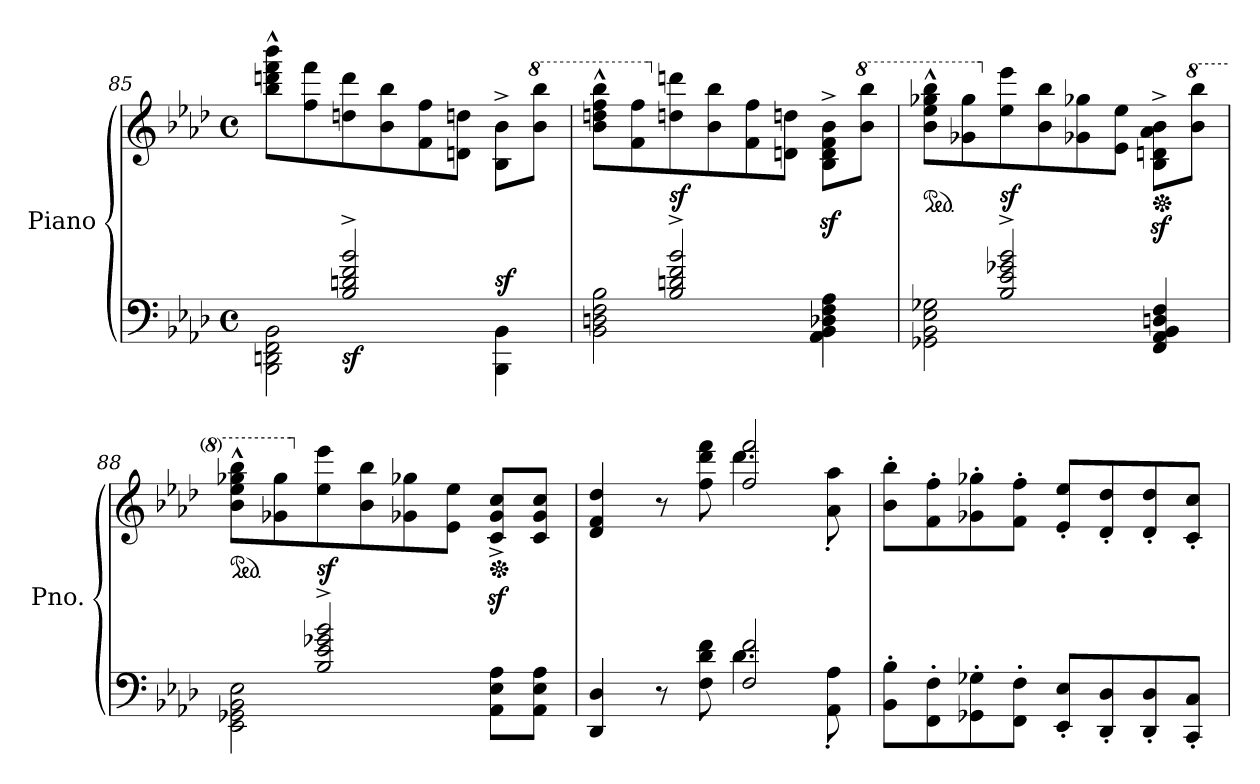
**kern	**kern	**dynam
*part1	*part1	*part1
*staff2	*staff1	*staff1/2
*I"Piano	*	*
*I'Pno.	*	*
*clefF4	*clefG2	*
*k[b-e-a-d-]	*k[b-e-a-d-]	*
*M4/4	*M4/4	*
*met(c)	*met(c)	*
=85	=85	=85
*^	*	*
4reyy	2BBB-\ 2DDn\ 2FF\ 2BB-\	8bb-\^^ 8dddn\^^ 8fff\^^ 8bbb-\^^L	.
.	.	8ff\ 8fff\	.
!	!	!	!LO:DY:b=2
2B-/^ 2dn/^ 2f/^ 2b-/^	.	8ddn\ 8ddd\	sf
.	.	8b-\ 8bb-\	.
.	2ryy	8f\ 8ff\	.
.	.	8dn\ 8ddn\J	.
!	!	!	!LO:DY:a=2
4BBB-\ 4BB-\	.	8B-\^ 8b-\^L	sf
*	*	*8va	*
.	.	8bb-\ 8bbb-\J	.
!!LO:LB:g=z
=86	=86	=86	=86
4rcyy	2BB-\ 2Dn\ 2F\ 2B-\	8bb-\^^ 8dddn\^^ 8fff\^^ 8bbb-\^^L	.
.	.	8ff\ 8fff\	.
*	*	*X8va	*
!	!	!	!LO:DY:a=2
2B-/^ 2dn/^ 2f/^ 2b-/^	.	8ddn\ 8ddd\	sf
.	.	8b-\ 8bb-\	.
.	2ryy	8f\ 8ff\	.
.	.	8dn\ 8ddn\J	.
4AA-\ 4BB-\ 4D-X\ 4F\ 4A-\	.	8B-\z<^ 8d\z<^ 8f\z<^ 8b-\z<^L	.
*	*	*8va	*
.	.	8bb-\ 8bbb-\J	.
=87	=87	=87	=87
*	*	*ped	*
4rAyy	2GG-X\ 2BB-\ 2E-\ 2G-X\	8bb-\^^ 8eee-\^^ 8ggg-X\^^ 8bbb-\^^L	.
.	.	8gg-X\ 8ggg-\	.
*	*	*X8va	*
!	!	!	!LO:DY:a=2
2B-/^ 2e-/^ 2g-X/^ 2b-/^	.	8ee-\ 8eee-\	sf
.	.	8b-\ 8bb-\	.
.	2ryy	8g-X\ 8gg-X\	.
.	.	8e-\ 8ee-\J	.
*	*	*Xped	*
4FF/ 4AA-/ 4BB-/ 4Dn/ 4F/	.	8B-\z<^ 8dn\z<^ 8a-\z<^ 8b-\z<^L	.
*	*	*8va	*
.	.	8bb-\ 8bbb-\J	.
=88	=88	=88	=88
*	*	*ped	*
4rFyy	2EE-\ 2GG-X\ 2BB-\ 2E-\	8bb-\^^ 8eee-\^^ 8ggg-X\^^ 8bbb-\^^L	.
.	.	8gg-X\ 8ggg-\	.
*	*	*X8va	*
!	!	!	!LO:DY:a=2
2B-/^ 2e-/^ 2g-X/^ 2b-/^	.	8ee-\ 8eee-\	sf
.	.	8b-\ 8bb-\	.
.	2ryy	8g-X\ 8gg-X\	.
.	.	8e-\ 8ee-\J	.
*	*	*Xped	*
8AA-\ 8E-\ 8A-\L	.	8c/z<^ 8g-/z<^ 8cc/z<^L	.
8AA-\ 8E-\ 8A-\J	.	8c/ 8g-/ 8cc/J	.
=89	=89	=89	=89
*	*	*^	*
4DD-/ 4D-/	2rCCyy	4d-/ 4f/ 4dd-/	2reyy	.
8r	.	8r	.	.
8F\ 8d-\ 8f\	.	8ff\ 8ddd-\ 8fff\	.	.
2F/ 2f/	4.d-\	2ff/ 2fff/	4.ddd-\	.
.	8AA-\' 8A-\'	.	8a-\' 8aa-\'	.
*v	*v	*	*	*
*	*v	*v	*
=90	=90	=90
8BB-\' 8B-\'L	8b-\' 8bb-\'L	.
8FF\' 8F\'	8f\' 8ff\'	.
8GG-X\' 8G-X\'	8g-X\' 8gg-X\'	.
8FF\' 8F\'J	8f\' 8ff\'J	.
8EE-/' 8E-/'L	8e-/' 8ee-/'L	.
8DD-/' 8D-/'	8d-/' 8dd-/'	.
8DD-/' 8D-/'	8d-/' 8dd-/'	.
8CC/' 8C/'J	8c/' 8cc/'J	.
=	=	=
*-	*-	*-
